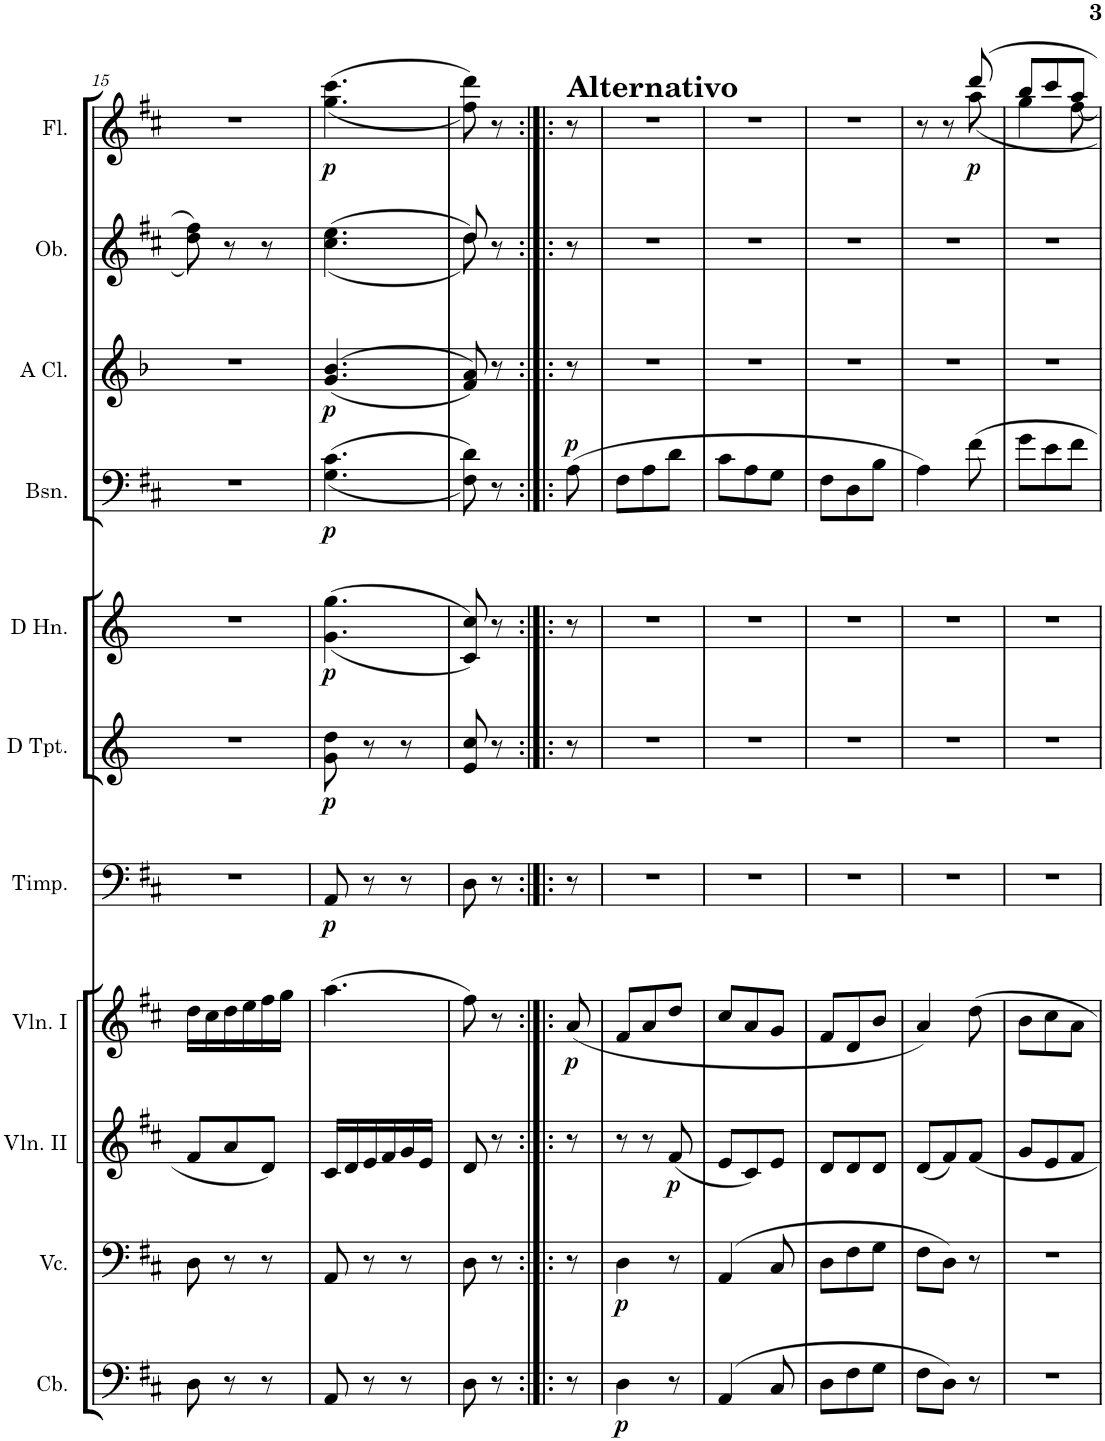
**kern	**dynam	**kern	**dynam	**kern	**dynam	**kern	**dynam	**kern	**dynam	**kern	**dynam	**kern	**dynam	**kern	**dynam	**kern	**dynam	**kern	**kern	**dynam	**kern
*part12	*part12	*part11	*part11	*part10	*part10	*part9	*part9	*part8	*part8	*part7	*part7	*part6	*part6	*part5	*part5	*part4	*part4	*part3	*part2	*part2	*part1
*staff12	*staff12	*staff11	*staff11	*staff10	*staff10	*staff9	*staff9	*staff8	*staff8	*staff7	*staff7	*staff6	*staff6	*staff5	*staff5	*staff4	*staff4	*staff3	*staff2	*staff2	*staff1
*I"Contrabasses	*	*I"Violoncellos	*	*I"Violins II	*	*I"Violins I	*	*I"Timpani	*	*I"Trumpets in D	*	*I"Horns in D	*	*I"Bassoons	*	*I"Clarinets in A	*	*I"Oboes	*I"Flutes	*	*I"Piccolo
*I'Cb.	*	*I'Vc.	*	*I'Vln. II	*	*I'Vln. I	*	*I'Timp.	*	*	*	*	*	*I'Bsn.	*	*	*	*I'Ob.	*I'Fl.	*	*I'Picc.
!!LO:PB:g=z
*clefF4	*	*clefF4	*	*clefG2	*	*clefG2	*	*clefF4	*	*clefG2	*	*clefG2	*	*clefF4	*	*clefG2	*	*clefG2	*clefG2	*	*clefG2
*Trd7c12	*	*	*	*	*	*	*	*	*	*Trd-1c-2	*	*Trd6c10	*	*	*	*Trd2c3	*	*	*	*	*Trd-7c-12
*k[f#c#]	*	*k[f#c#]	*	*k[f#c#]	*	*k[f#c#]	*	*k[f#c#]	*	*k[]	*	*k[]	*	*k[f#c#]	*	*k[b-]	*	*k[f#c#]	*k[f#c#]	*	*k[f#c#]
*M3/8	*	*M3/8	*	*M3/8	*	*M3/8	*	*M3/8	*	*M3/8	*	*M3/8	*	*M3/8	*	*M3/8	*	*M3/8	*M3/8	*	*M3/8
=15	=15	=15	=15	=15	=15	=15	=15	=15	=15	=15	=15	=15	=15	=15	=15	=15	=15	=15	=15	=15	=15
8D\	.	8D\	.	8f#/L	.	16dd\LL	.	4.r	.	4.r	.	4.r	.	4.r	.	4.r	.	8dd\ 8ff#\	4.r	.	4.r
.	.	.	.	.	.	16cc#\	.	.	.	.	.	.	.	.	.	.	.	.	.	.	.
8r	.	8r	.	8a/	.	16dd\	.	.	.	.	.	.	.	.	.	.	.	8r	.	.	.
.	.	.	.	.	.	16ee\	.	.	.	.	.	.	.	.	.	.	.	.	.	.	.
8r	.	8r	.	8d/J	.	16ff#\	.	.	.	.	.	.	.	.	.	.	.	8r	.	.	.
.	.	.	.	.	.	16gg\JJ	.	.	.	.	.	.	.	.	.	.	.	.	.	.	.
=16	=16	=16	=16	=16	=16	=16	=16	=16	=16	=16	=16	=16	=16	=16	=16	=16	=16	=16	=16	=16	=16
!	!	!	!	!	!	!	!	!	!LO:DY:b	!	!LO:DY:b	!	!LO:DY:b	!	!LO:DY:b	!	!LO:DY:b	!	!	!LO:DY:b	!
8AA/	.	8AA/	.	16c#/LL	.	(4.aa\	.	8AA/	p	8g\ 8dd\	p	(<(4.g\ 4.gg\	p	(<(4.G\ 4.c#\	p	(>(4.g/ 4.b-/	p	((4.cc#\ 4.ee\	(<(4.gg\ 4.ccc#\	p	4.r
.	.	.	.	16d/	.	.	.	.	.	.	.	.	.	.	.	.	.	.	.	.	.
8r	.	8r	.	16e/	.	.	.	8r	.	8r	.	.	.	.	.	.	.	.	.	.	.
.	.	.	.	16f#/	.	.	.	.	.	.	.	.	.	.	.	.	.	.	.	.	.
8r	.	8r	.	16g/	.	.	.	8r	.	8r	.	.	.	.	.	.	.	.	.	.	.
.	.	.	.	16e/JJ	.	.	.	.	.	.	.	.	.	.	.	.	.	.	.	.	.
=17	=17	=17	=17	=17	=17	=17	=17	=17	=17	=17	=17	=17	=17	=17	=17	=17	=17	=17	=17	=17	=17
*	*	*	*	*	*	*	*	*	*	*	*	*	*	*	*	*	*	*^	*	*	*
8D\	.	8D\	.	8d/	.	8ff#\)	.	8D\	.	8e/ 8cc/	.	8c/ 8cc/))	.	8F#\ 8d\))	.	8f/ 8a/))	.	8dd/)	8dd\)	8ff#\ 8ddd\))	.	4.r
8r	.	8r	.	8r	.	8r	.	8r	.	8r	.	8r	.	8r	.	8r	.	8r	8ryy	8r	.	.
8ryy	.	8ryy	.	8ryy	.	8ryy	.	8ryy	.	8ryy	.	8ryy	.	8ryy	.	8ryy	.	8ryy	8ryy	8ryy	.	.
=18:|!|:	=18:|!|:	=18:|!|:	=18:|!|:	=18:|!|:	=18:|!|:	=18:|!|:	=18:|!|:	=18:|!|:	=18:|!|:	=18:|!|:	=18:|!|:	=18:|!|:	=18:|!|:	=18:|!|:	=18:|!|:	=18:|!|:	=18:|!|:	=18:|!|:	=18:|!|:	=18:|!|:	=18:|!|:	=18:|!|:
!	!	!	!	!	!	!	!	!	!	!	!	!	!	!	!	!	!	!	!	!LO:TX:a:B:t=Alternativo	!	!
!	!	!	!	!	!	!	!LO:DY:b	!	!	!	!	!	!	!	!LO:DY:a	!	!	!	!	!	!	!
*	*	*	*	*	*	*	*	*	*	*	*	*	*	*	*	*	*	*v	*v	*	*	*
8r	.	8r	.	8r	.	(8a/	p	8r	.	8r	.	8r	.	(8A\	p	8r	.	8r	8r	.	4.r
4ryy	.	4ryy	.	4ryy	.	4ryy	.	4ryy	.	4ryy	.	4ryy	.	4ryy	.	4ryy	.	4ryy	4ryy	.	.
=19	=19	=19	=19	=19	=19	=19	=19	=19	=19	=19	=19	=19	=19	=19	=19	=19	=19	=19	=19	=19	=19
!	!LO:DY:b	!	!LO:DY:b	!	!	!	!	!	!	!	!	!	!	!	!	!	!	!	!	!	!
4D\	p	4D\	p	8r	.	8f#/L	.	4.r	.	4.r	.	4.r	.	8F#\L	.	4.r	.	4.r	4.r	.	4.r
.	.	.	.	8r	.	8a/	.	.	.	.	.	.	.	8A\	.	.	.	.	.	.	.
!	!	!	!	!	!LO:DY:b	!	!	!	!	!	!	!	!	!	!	!	!	!	!	!	!
8r	.	8r	.	(8f#/	p	8dd/J	.	.	.	.	.	.	.	8d\J	.	.	.	.	.	.	.
=20	=20	=20	=20	=20	=20	=20	=20	=20	=20	=20	=20	=20	=20	=20	=20	=20	=20	=20	=20	=20	=20
(4AA/	.	(4AA/	.	8e/L	.	8cc#/L	.	4.r	.	4.r	.	4.r	.	8c#\L	.	4.r	.	4.r	4.r	.	4.r
.	.	.	.	8c#/)	.	8a/	.	.	.	.	.	.	.	8A\	.	.	.	.	.	.	.
8C#/	.	8C#/	.	8e/J	.	8g/J	.	.	.	.	.	.	.	8G\J	.	.	.	.	.	.	.
=21	=21	=21	=21	=21	=21	=21	=21	=21	=21	=21	=21	=21	=21	=21	=21	=21	=21	=21	=21	=21	=21
8D\L	.	8D\L	.	8d/L	.	8f#/L	.	4.r	.	4.r	.	4.r	.	8F#\L	.	4.r	.	4.r	4.r	.	4.r
8F#\	.	8F#\	.	8d/	.	8d/	.	.	.	.	.	.	.	8D\	.	.	.	.	.	.	.
8G\J	.	8G\J	.	8d/J	.	8b/J	.	.	.	.	.	.	.	8B\J	.	.	.	.	.	.	.
=22	=22	=22	=22	=22	=22	=22	=22	=22	=22	=22	=22	=22	=22	=22	=22	=22	=22	=22	=22	=22	=22
*	*	*	*	*	*	*	*	*	*	*	*	*	*	*	*	*	*	*	*^	*	*
8F#\L	.	8F#\L	.	(8d/L	.	4a/)	.	4.r	.	4.r	.	4.r	.	4A\)	.	4.r	.	4.r	8r	8ryy	.	4.r
8D\J)	.	8D\J)	.	8f#/)	.	.	.	.	.	.	.	.	.	.	.	.	.	.	8r	8ryy	.	.
!	!	!	!	!	!	!	!	!	!	!	!	!	!	!	!	!	!	!	!	!	!LO:DY:b	!
8r	.	8r	.	8f#/J	.	8dd\	.	.	.	.	.	.	.	8f#\	.	.	.	.	8ddd/	8aa\	p	.
=23	=23	=23	=23	=23	=23	=23	=23	=23	=23	=23	=23	=23	=23	=23	=23	=23	=23	=23	=23	=23	=23	=23
4.r	.	4.r	.	8g/L	.	8b\L	.	4.r	.	4.r	.	4.r	.	8g\L	.	4.r	.	4.r	8bb/L	4gg\	.	4.r
.	.	.	.	8e/	.	8cc#\	.	.	.	.	.	.	.	8e\	.	.	.	.	8ccc#/	.	.	.
.	.	.	.	8f#/J	.	8a\J	.	.	.	.	.	.	.	8f#\J	.	.	.	.	8aa/J	[8ff#\	.	.
*	*	*	*	*	*	*	*	*	*	*	*	*	*	*	*	*	*	*	*v	*v	*	*
=	=	=	=	=	=	=	=	=	=	=	=	=	=	=	=	=	=	=	=	=	=
*-	*-	*-	*-	*-	*-	*-	*-	*-	*-	*-	*-	*-	*-	*-	*-	*-	*-	*-	*-	*-	*-
